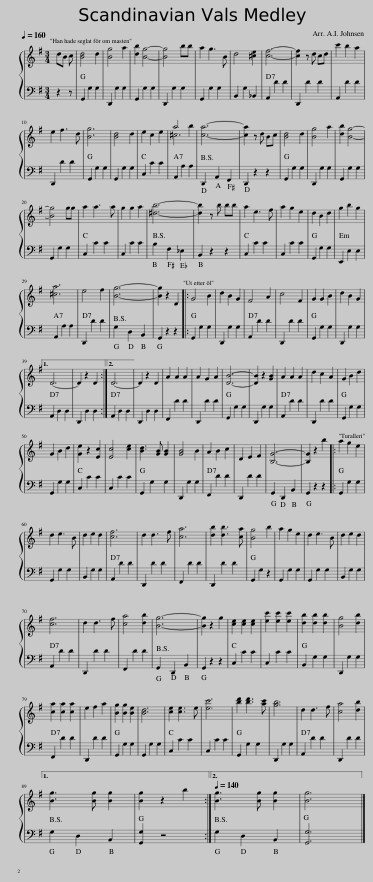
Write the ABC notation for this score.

X:1
%%score { ( 1 3 ) | 2 }
L:1/8
Q:1/4=160
M:3/4
I:linebreak $
K:G
V:1 treble
V:3 treble
V:2 bass
V:1
 dB c | [Bd]4 d2 | [Bg]4 a2 | [db]2 [Bg]4- | [Bg]4 bb | %5
 a2 g3 B | d4 [^ce]2 | [cf]6- | [cf]2 z d cd | c'2 b2 a2 |$ %10
 e2 f3 d | [Bg]6 | [Bd]4 d2 | e2 c2 e2 | ^c6 | %15
 [ca]6- | [ca]2 z d Bc | [Bd]4 d2 | [Bg]4 a2 | [db]2 [Bg]4- |$ %20
 [Bg]4 gg | a2 a3 a | g2 g2 a2 | [^db]6- | [db]2 z b bb | %25
 a2 e3 f | a2 g2 e2 | d2 B2 d2 | g2 b2 g2 |$ [^ca]6 | %30
 e4 f2 | [Bg]6- | [Bg]2 z2 D2 |: G4 B2 | d2 B2 G2 | %35
 F4 A2 | c4 F2 | G2 G2 B2 | d2 B2 G2 |1$ D6- | %40
 D2 z2 D2 :|2 D6- || D2 z2 D2 | A2 A2 A2 | A2 G2 A2 | %45
 [DB]6- | [DB]2 z2 [GB]2 | A2 A2 A2 | d2 c2 A2 | G2 B2 d2 |$ %50
 G2 B2 d2 | [Ge]2 z2 [Ec]2 | [Ec]4 [ce]2 | [Bd]3 [GB] [GB]2 | [GB]4 B2 | %55
 A2 B2 c2 | D2 E2 F2 | [B,G]6- | [B,G]2 z2 b2 |: a2 g2 e2 |$ %60
 d2 e3 B | d2 e2 d2 | [cf]6 | d2 d3 f | [ca]6 | %65
 [db]2 [db]3 [ca] | [Bg]4 b2 | a2 g2 e2 | d2 e3 B | d2 e2 d2 |$ %70
 [cf]6 | d2 d3 f | [ca]4 [db]2 | [Bg]6- | [Bg]2 z2 g2 | %75
 [ce]2 [ce]2 [ce]2 | [ec']2 [ec']2 [ec']2 | [db]2 [db]2 [db]2 | [Bg]4 [db]2 |$ [ca]2 [ca]2 [ca]2 | %80
 e2 f2 a2 | [Bg]2 [Bg]2 [Be]2 | [Bd]6 | [ce]2 [ce]3 e | [ec']6 | %85
 [bd']2 [bd']3 [ac'] | [gb]6 | d2 d3 f | [ca]4 [db]2 |1$ [Bg]3 [Bg] [Bg]2 | %90
 [Bg]2 z2 b2 :|2[Q:1/4=140] [Bg]3 [Bg] [Bg]2 | [Bg]6 |] %93
V:2
 z2 z | G,,2 G,2 G,2 | D,,2 G,2 G,2 | G,,2 G,2 G,2 | D,,2 G,2 G,2 | %5
 G,,2 G,2 G,2 | B,,2 G,2 _B,,2 | A,,2 D2 D2 | D,,2 D2 D2 | A,,2 D2 D2 |$ %10
 D,,2 D2 D2 | G,,2 G,2 G,2 | G,,2 G,2 G,2 | C,2 C2 C2 | A,,2 A,2 A,2 | %15
 D,,2 A,,2 F,,2 | D,,2 z2 z2 | G,,2 G,2 G,2 | D,,2 G,2 G,2 | G,,2 G,2 G,2 |$ %20
 G,,2 G,2 G,2 | C,2 C2 C2 | C,2 C2 C2 | B,2 F,2 _E,2 | B,,2 z2 z2 | %25
 C,2 C2 C2 | C,2 C2 C2 | G,,2 G,2 G,2 | E,,2 E,2 E,2 |$ A,,2 A,2 A,2 | %30
 D,,2 D2 D2 | G,2 D,2 B,,2 | G,,2 z2 z2 |: G,,2 G,2 G,2 | D,,2 G,2 G,2 | %35
 A,,2 D2 D2 | D,,2 D2 D2 | G,,2 G,2 G,2 | D,,2 G,2 G,2 |1$ A,,2 D,2 D,2 | %40
 D,,2 D,2 D,2 :|2 A,,2 D,2 D,2 || D,,2 D,2 D,2 | F,,2 D2 D2 | D,,2 D2 D2 | %45
 G,,2 G,2 G,2 | D,,2 G,2 G,2 | A,,2 D2 D2 | D,,2 D2 D2 | G,,2 G,2 G,2 |$ %50
 G,,2 G,2 G,2 | C,2 C2 C2 | C,2 C2 C2 | G,,2 G,2 G,2 | D,,2 G,2 G,2 | %55
 F,,2 D2 D2 | D,,2 D2 D2 | G,,2 D,,2 B,,2 | G,,2 z2 z2 |: G,,2 G,2 G,2 |$ %60
 G,,2 G,2 G,2 | B,,2 G,2 G,2 | A,,2 D2 D2 | D,,2 D2 D2 | F,,2 D2 D2 | %65
 D,,2 D2 D2 | G,,2 G,2 z2 | G,,2 G,2 G,2 | G,,2 G,2 G,2 | B,,2 G,2 G,2 |$ %70
 A,,2 D2 D2 | D,,2 D2 D2 | F,,2 D2 D2 | G,,2 D,,2 B,,2 | G,,2 z2 z2 | %75
 C,2 C2 C2 | C,2 C2 C2 | B,,2 G,2 G,2 | D,,2 G,2 G,2 |$ F,,2 D2 D2 | %80
 D,,2 D2 D2 | G,,2 G,2 G,2 | G,,2 G,2 G,2 | C,2 C2 C2 | C,2 C2 C2 | %85
 G,,2 G,2 G,2 | D,,2 G,2 G,2 | A,,2 D2 D2 | D,,2 D2 D2 |1$ G,2 D,2 B,,2 | %90
 [G,,G,]2 z4 :|2 G,2 D,2 B,,2 | [G,,G,]6 |] %93
V:3
 x3 | x6 | x6 | x6 | x6 | %5
 x6 | x6 | x6 | x6 | x6 |$ %10
 x6 | x6 | x6 | x6 | a4 b2 | %15
 x6 | x6 | x6 | x6 | x6 |$ %20
 x6 | x6 | x6 | x6 | x6 | %25
 x6 | x6 | x6 | x6 |$ x6 | %30
 x6 | x6 | x6 |: x6 | x6 | %35
 x6 | x6 | x6 | x6 |1$ x6 | %40
 x6 :|2 x6 || x6 | x6 | x6 | %45
 x6 | x6 | x6 | x6 | x6 |$ %50
 x6 | x6 | x6 | x6 | x6 | %55
 x6 | x6 | x6 | x6 |: x6 |$ %60
 x6 | x6 | x6 | x6 | x6 | %65
 x6 | x6 | x6 | x6 | x6 |$ %70
 x6 | x6 | x6 | x6 | x6 | %75
 x6 | x6 | x6 | x6 |$ x6 | %80
 x6 | x6 | x6 | x6 | x6 | %85
 x6 | x6 | x6 | x6 |1$ x6 | %90
 x6 :|2 x6 | x6 |] %93
